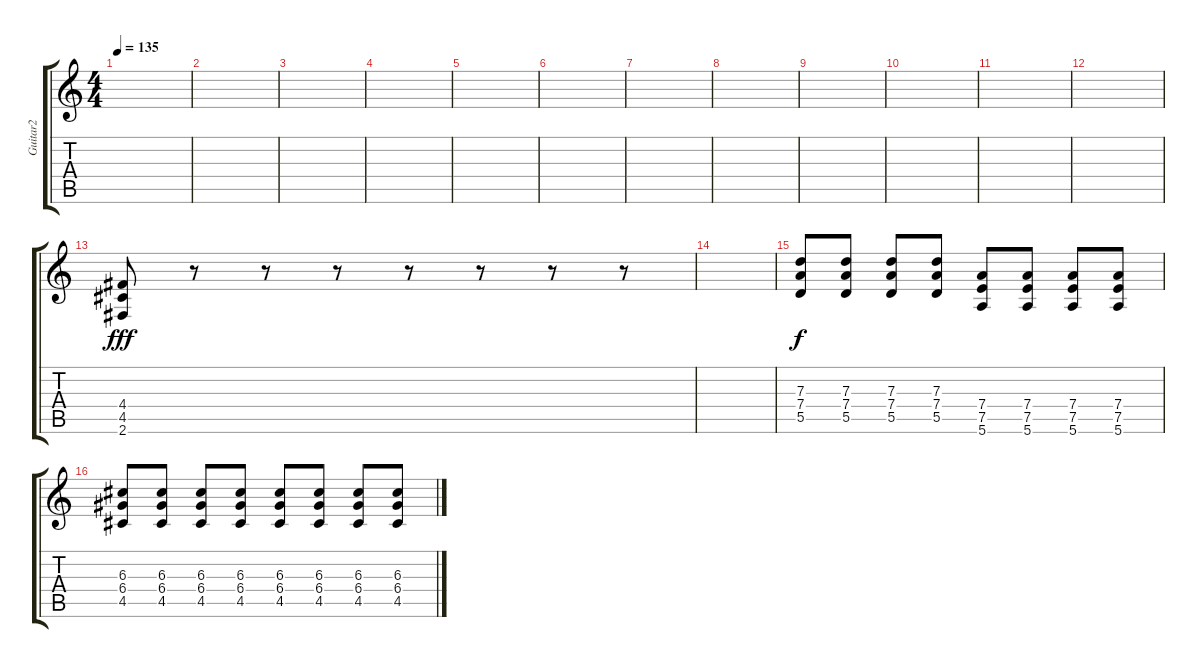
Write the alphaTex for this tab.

\track ("Guitar2" "Guitar2") {instrument distortionguitar}
\staff {score tabs}
\tuning (E4 B3 G3 D3 A2 E2) {hide}
\ts (4 4)
\tempo 135
\clef g2
\ks c
|
|
|
|
|
|
|
|
|
|
|
|
(4.4 4.5 2.6).8{dy fff volume 13} r.8 r.8 r.8 r.8 r.8 r.8 r.8 |
|
(7.3 7.4 5.5).8{dy f} (7.3 7.4 5.5).8 (7.3 7.4 5.5).8 (7.3 7.4 5.5).8 (7.4 7.5 5.6).8 (7.4 7.5 5.6).8 (7.4 7.5 5.6).8 (7.4 7.5 5.6).8 |
(6.3 6.4 4.5).8 (6.3 6.4 4.5).8 (6.3 6.4 4.5).8 (6.3 6.4 4.5).8 (6.3 6.4 4.5).8 (6.3 6.4 4.5).8 (6.3 6.4 4.5).8 (6.3 6.4 4.5).8
